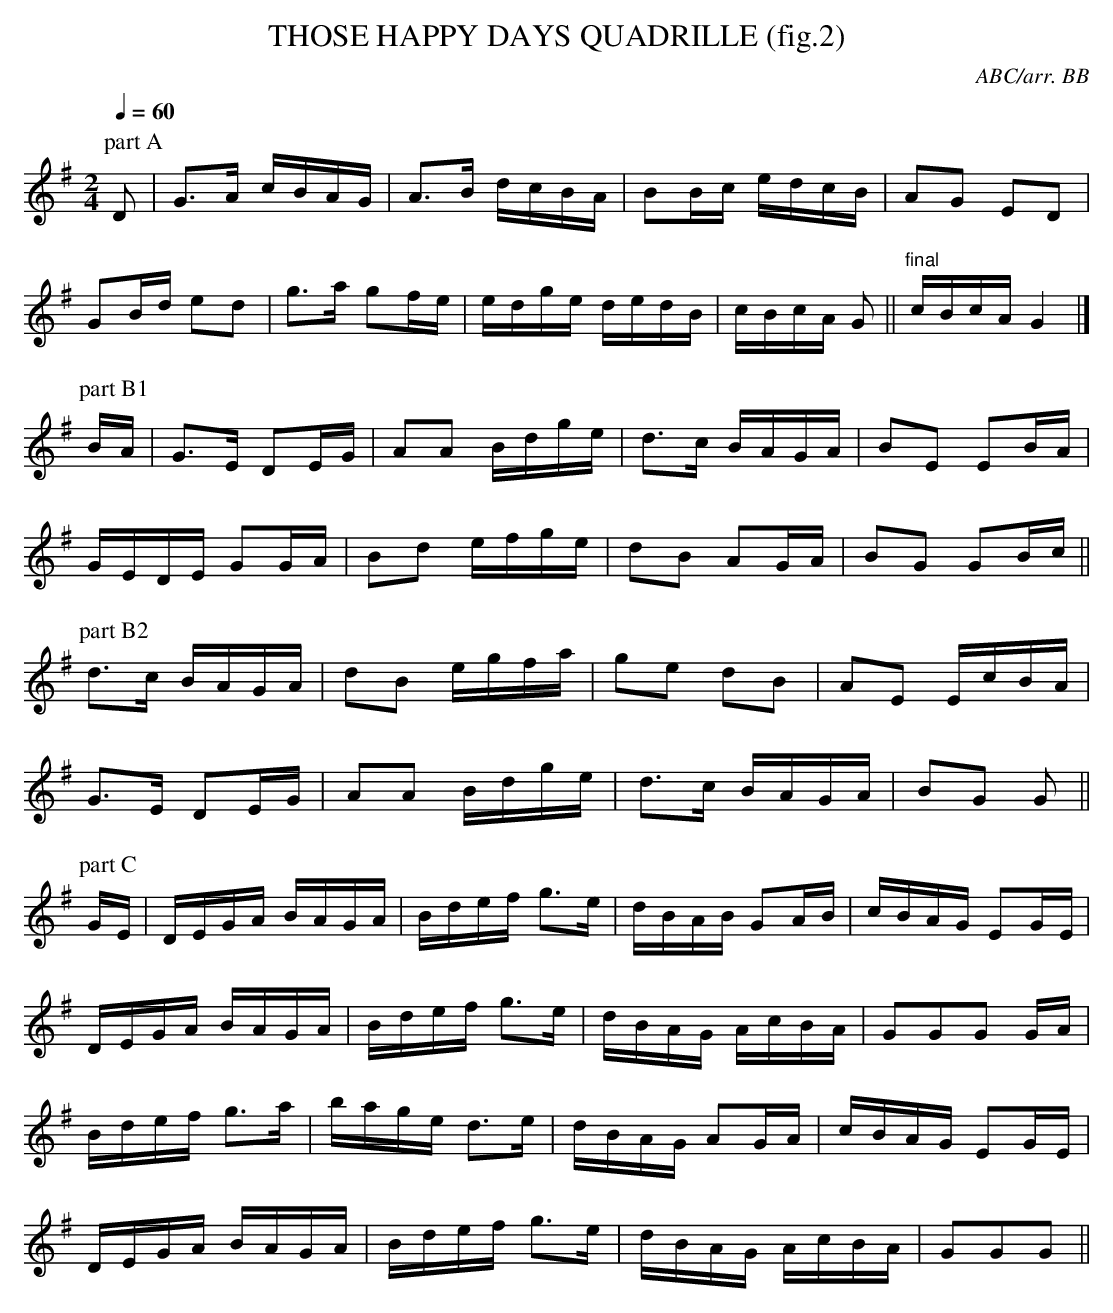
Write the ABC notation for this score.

X:1
T:THOSE HAPPY DAYS QUADRILLE (fig.2)
C:ABC/arr. BB
Q:1/4=60
L:1/16
M:2/4
K:G
P:part A
D2|G3A cBAG|A3B dcBA|B2Bc edcB|A2G2 E2D2|
G2Bd e2d2|g3a g2fe|edge dedB|cBcA G2||"final" cBcA G4|]
P:part B1 %1st and 3rd
BA|G3E D2EG|A2A2 Bdge|d3c BAGA|B2E2 E2BA|
GEDE G2GA|B2d2 efge|d2B2 A2GA|B2G2 G2Bc||
P:part B2
d3c BAGA|d2B2 egfa|g2e2 d2B2|A2E2 EcBA|
G3E D2EG|A2A2 Bdge|d3c BAGA|B2G2 G2||% back to A
P:part C %2nd and 4th
GE|DEGA BAGA|Bdef g3e|dBAB G2AB|cBAG E2GE|
DEGA BAGA|Bdef g3e|dBAG AcBA|G2G2G2 GA|
Bdef g3a|bage d3e|dBAG A2GA|cBAG E2GE|
DEGA BAGA|Bdef g3e|dBAG AcBA|G2G2G2||%back to A
